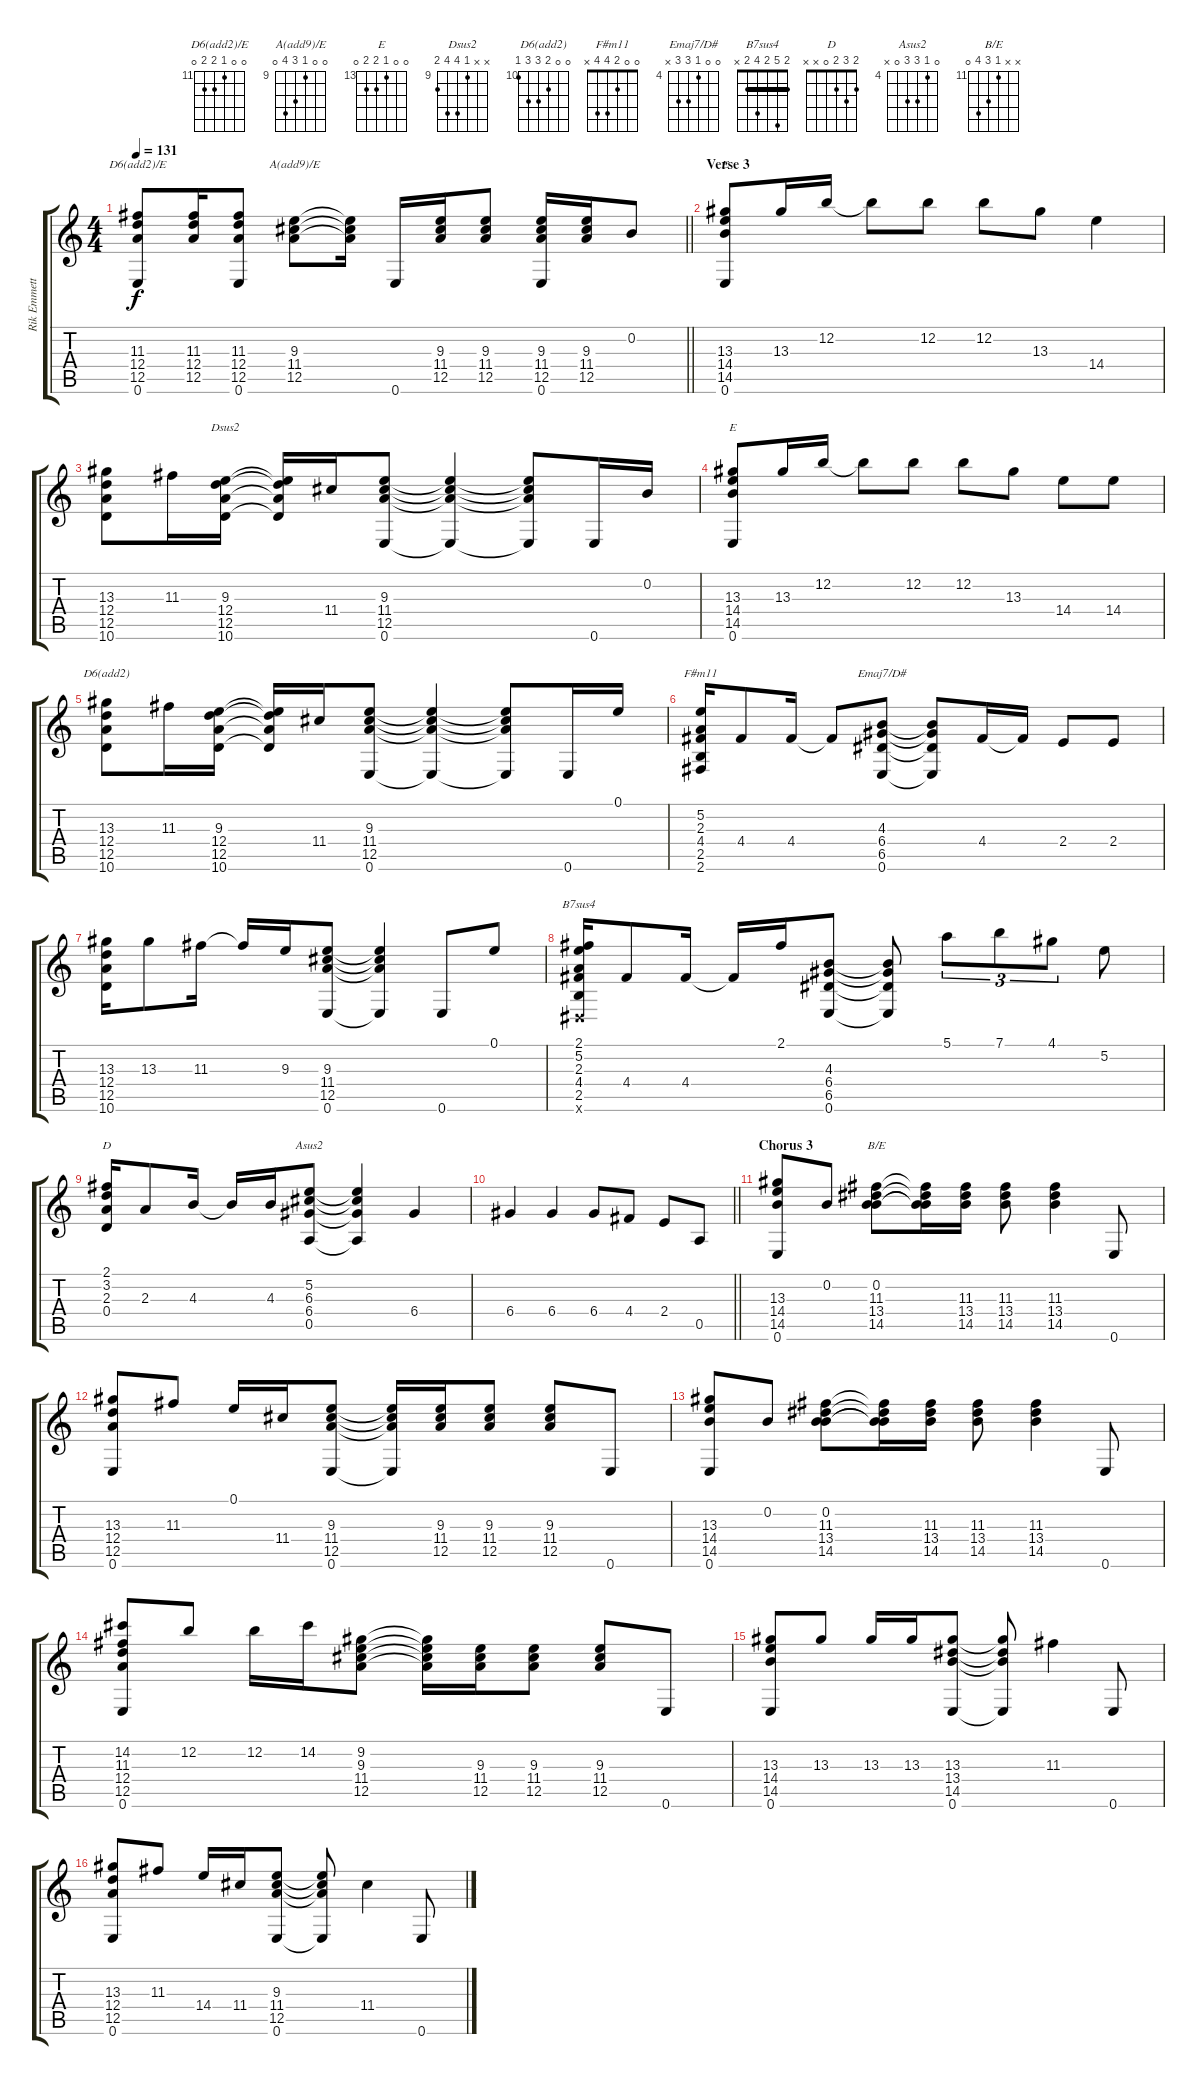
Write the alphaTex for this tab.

\track ("Rik Emmett" "Rik Emmett") {instrument acousticguitarnylon}
\staff {score tabs}
\tuning (E4 B3 G3 D3 A2 E2) {hide}
\chord ("D6(add2)/E" 0 0 11 12 12 0) {firstfret 11}
\chord ("A(add9)/E" 0 0 9 11 12 0) {firstfret 9}
\chord ("E" x x 13 14 14 0) {firstfret 13}
\chord ("Dsus2" x x 9 12 12 10) {firstfret 9}
\chord ("E" 0 0 13 14 14 0) {firstfret 13}
\chord ("D6(add2)" 0 0 11 12 12 10) {firstfret 10}
\chord ("F#m11" 0 0 2 4 4 x)
\chord ("Emaj7/D#" 0 0 4 6 6 x) {firstfret 4}
\chord ("B7sus4" 2 5 2 4 2 x) {barre 2}
\chord ("D" 2 3 2 0 x x)
\chord ("Asus2" 0 4 6 6 0 x) {firstfret 4}
\chord ("B/E" x x 11 13 14 0) {firstfret 11}
\ts (4 4)
\tempo 131
\clef g2
\barLineRight lightlight
\ks c
(11.3 12.4 12.5 0.6).8{ch "D6(add2)/E" dy f} (11.3 12.4 12.5).16 (11.3 12.4 12.5 0.6).8 (9.3 11.4 12.5).8{ch "A(add9)/E"} (9.3{t} 11.4{t} 12.5{t}).16 0.6.16 (9.3 11.4 12.5).16 (9.3 11.4 12.5).8 (9.3 11.4 12.5 0.6).16 (9.3 11.4 12.5).16 0.2.8 |
\section ("" "Verse 3")
(13.3 14.4 14.5 0.6).8{ch "E"} 13.3.16 12.2.16 12.2{t}.8 12.2.8 12.2.8 13.3.8 14.4.4 |
(13.3 12.4 12.5 10.6).8 11.3.16 (9.3 12.4 12.5 10.6).16{ch "Dsus2"} (9.3{t} 12.4{t} 12.5{t} 10.6{t}).16 11.4.16 (9.3 11.4 12.5 0.6).8 (9.3{t} 11.4{t} 12.5{t} 0.6{t}).4 (9.3{t} 11.4{t} 12.5{t} 0.6{t}).8 0.6.16 0.2.16 |
(13.3 14.4 14.5 0.6).8{ch "E"} 13.3.16 12.2.16 12.2{t}.8 12.2.8 12.2.8 13.3.8 14.4.8 14.4.8 |
(13.3 12.4 12.5 10.6).8{ch "D6(add2)"} 11.3.16 (9.3 12.4 12.5 10.6).16 (9.3{t} 12.4{t} 12.5{t} 10.6{t}).16 11.4.16 (9.3 11.4 12.5 0.6).8 (9.3{t} 11.4{t} 12.5{t} 0.6{t}).4 (9.3{t} 11.4{t} 12.5{t} 0.6{t}).8 0.6.16 0.1.16 |
(5.2 2.3 4.4 2.5 2.6).16{ch "F#m11"} 4.4.8 4.4.16 4.4{t}.8 (4.3 6.4 6.5 0.6).8{ch "Emaj7/D#"} (4.3{t} 6.4{t} 6.5{t} 0.6{t}).8 4.4.16 4.4{t}.16 2.4.8 2.4.8 |
(13.3 12.4 12.5 10.6).16 13.3.8 11.3.16 11.3{t}.16 9.3.16 (9.3 11.4 12.5 0.6).8 (9.3{t} 11.4{t} 12.5{t} 0.6{t}).4 0.6.8 0.1.8 |
(2.1 5.2 2.3 4.4 2.5 -1.6{x}).16{ch "B7sus4"} 4.4.8 4.4.16 4.4{t}.16 2.1.16 (4.3 6.4 6.5 0.6).8 (4.3{t} 6.4{t} 6.5{t} 0.6{t}).8 5.1.8{tu (3 2)} 7.1.8{tu (3 2)} 4.1.8{tu (3 2)} 5.2.8 |
(2.1 3.2 2.3 0.4).16{ch "D"} 2.3.8 4.3.16 4.3{t}.16 4.3.16 (5.2 6.3 6.4 0.5).8{ch "Asus2"} (5.2{t} 6.3{t} 6.4{t} 0.5{t}).4 6.4.4 |
\barLineRight lightlight
6.4.4 6.4.4 6.4.8 4.4.8 2.4.8 0.5.8 |
\section ("" "Chorus 3")
(13.3 14.4 14.5 0.6).8 0.2.8 (0.2 11.3 13.4 14.5).8{ch "B/E"} (0.2{t} 11.3{t} 13.4{t} 14.5{t}).16 (11.3 13.4 14.5).16 (11.3 13.4 14.5).8 (11.3 13.4 14.5).4 0.6.8 |
(13.3 12.4 12.5 0.6).8 11.3.8 0.1.16 11.4.16 (9.3 11.4 12.5 0.6).8 (9.3{t} 11.4{t} 12.5{t} 0.6{t}).16 (9.3 11.4 12.5).16 (9.3 11.4 12.5).8 (9.3 11.4 12.5).8 0.6.8 |
(13.3 14.4 14.5 0.6).8 0.2.8 (0.2 11.3 13.4 14.5).8 (0.2{t} 11.3{t} 13.4{t} 14.5{t}).16 (11.3 13.4 14.5).16 (11.3 13.4 14.5).8 (11.3 13.4 14.5).4 0.6.8 |
(14.2 11.3 12.4 12.5 0.6).8 12.2.8 12.2.16 14.2.16 (9.2 9.3 11.4 12.5).8 (9.2{t} 9.3{t} 11.4{t} 12.5{t}).16 (9.3 11.4 12.5).16 (9.3 11.4 12.5).8 (9.3 11.4 12.5).8 0.6.8 |
(13.3 14.4 14.5 0.6).8 13.3.8 13.3.16 13.3.16 (13.3 13.4 14.5 0.6).8 (13.3{t} 13.4{t} 14.5{t} 0.6{t}).8 11.3.4 0.6.8 |
(13.3 12.4 12.5 0.6).8 11.3.8 14.4.16 11.4.16 (9.3 11.4 12.5 0.6).8 (9.3{t} 11.4{t} 12.5{t} 0.6{t}).8 11.4.4 0.6.8
